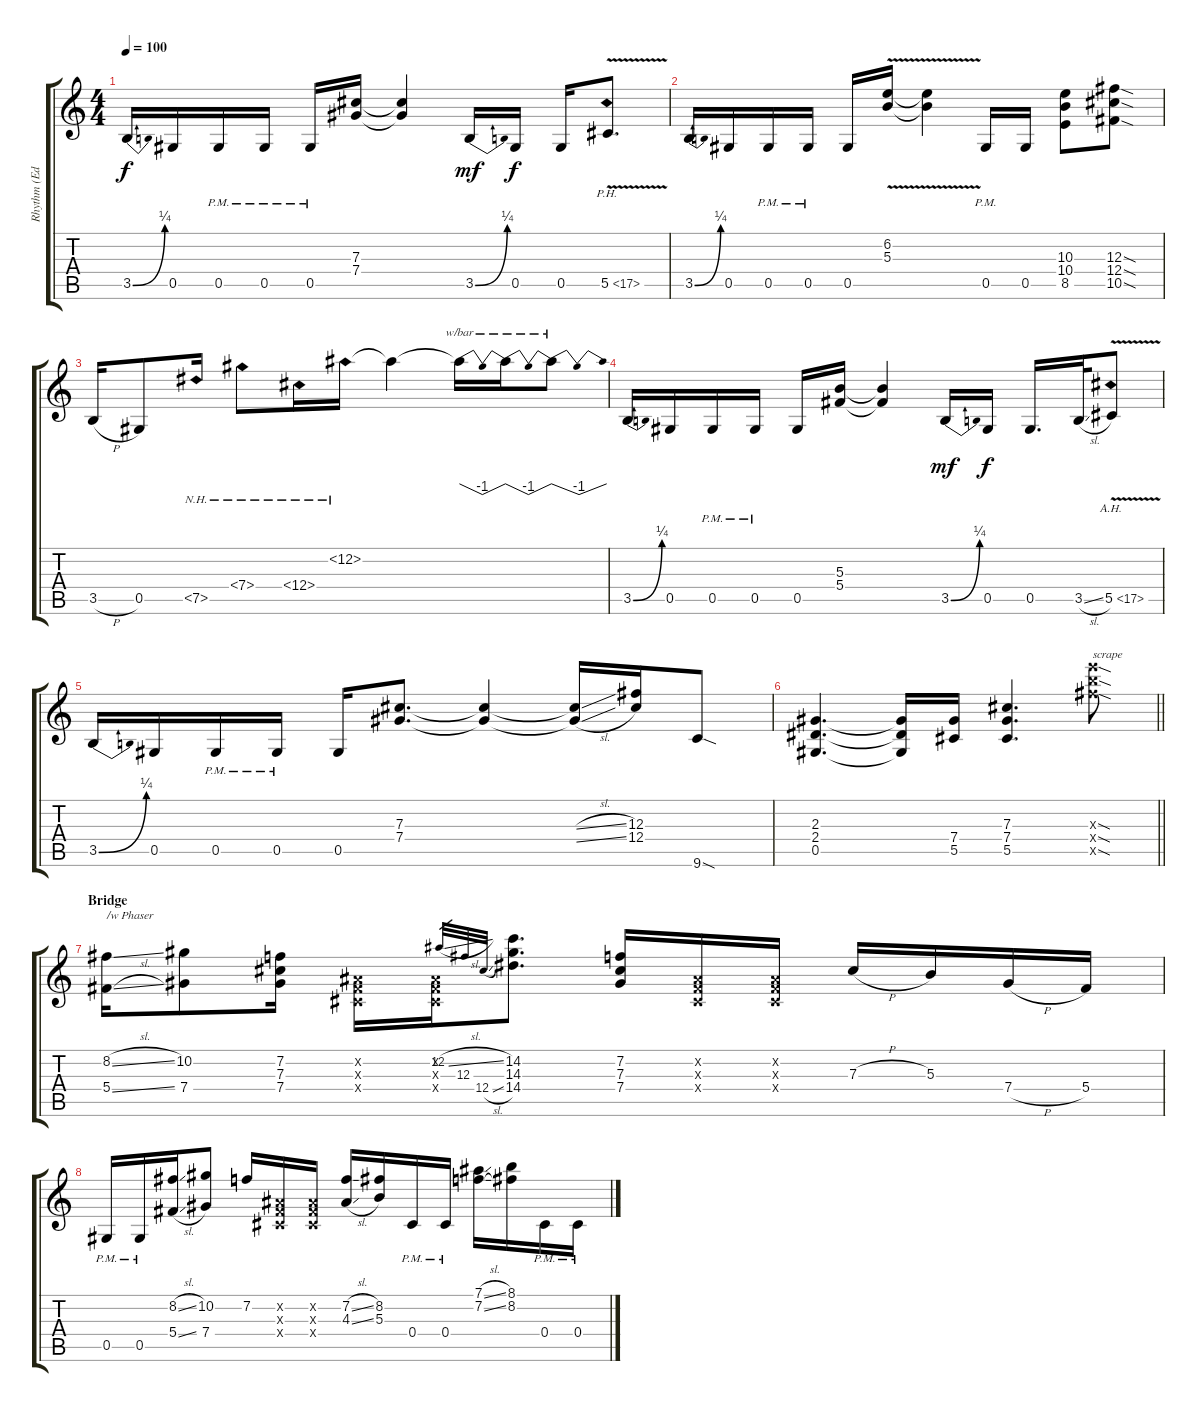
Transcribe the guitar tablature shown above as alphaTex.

\track ("Rhythm (Eddie Van Halen)" "Rhythm (Ed") {instrument distortionguitar}
\staff {score tabs}
\tuning (Eb4 Bb3 Gb3 Db3 Ab2 Eb2) {hide}
\ts (4 4)
\tempo 100
\clef g2
\ks c
3.5{be (bend 0 0 60 1)}.16{dy f} 0.5.16 0.5{pm}.16 0.5{pm}.16 0.5{pm}.16 (7.3 7.4).16 (7.3{t} 7.4{t}).4 3.5{be (bend 0 0 60 1)}.16{dy mf} 0.5.16{dy f} 0.5.16 5.5{ph 12 v}.8{d} |
3.5{be (bend 0 0 60 1)}.16 0.5.16 0.5{pm}.16 0.5{pm}.16 0.5.16 (6.2{v} 5.3{v}).16 (6.2{t} 5.3{t}).4 0.5{pm}.16 0.5.16 (10.3 10.4 8.5).8 (12.3{sod} 12.4{sod} 10.5{sod}).8 |
3.5{h}.16 0.5.8 7.5{nh}.16 7.4{nh}.8 12.4{nh}.16 12.2{nh}.16 12.2{t}.4 12.2{t}.16{tbe (dip default 0 0 30 -4 60 0)} 12.2{t}.16{tbe (dip default 0 0 30 -4 60 0)} 12.2{t}.8{tbe (dip default 0 0 30 -4 60 0)} |
3.5{be (bend 0 0 60 1)}.16 0.5.16 0.5{pm}.16 0.5{pm}.16 0.5.16 (5.3 5.4).16 (5.3{t} 5.4{t}).4 3.5{be (bend 0 0 60 1)}.16{dy mf} 0.5.16{dy f} 0.5.16{d} 3.5{sl}.32 5.5{ah 12 v}.8 |
3.5{be (bend 0 0 60 1)}.16 0.5.16 0.5{pm}.16 0.5{pm}.16 0.5.16 (7.3 7.4).8{d} (7.3{t} 7.4{t}).4 (7.3{sl t} 7.4{sl t}).16 (12.3 12.4).16 9.6{sod}.8 |
\barLineRight lightlight
(2.3 2.4 0.5).4{d} (2.3{t} 2.4{t} 0.5{t}).16 (7.4 5.5).16 (7.3 7.4 5.5).4{d} (22.3{sod x} 22.4{sod x} 22.5{sod x}).8{txt "scrape"} |
\section ("" "Bridge")
(8.2{sl} 5.4{sl}).16{txt "/w Phaser"} (10.2 7.4).8 (7.2 7.3 7.4).16 (0.2{x} 0.3{x} 0.4{x}).16 (0.2{x} 0.3{x} 0.4{x}).16 12.2{sl}.32{gr} 12.3.32{gr} 12.4{sl}.32{gr} (14.2 14.3 14.4).8{d} (7.2 7.3 7.4).16 (0.2{x} 0.3{x} 0.4{x}).16 (0.2{x} 0.3{x} 0.4{x}).16 7.3{h}.16 5.3.16 7.4{h}.16 5.4.16 |
0.5{pm}.16 0.5{pm}.16 (8.2{sl} 5.4{sl}).16 (10.2 7.4).8 7.2.16 (0.2{x} 0.3{x} 0.4{x}).16 (0.2{x} 0.3{x} 0.4{x}).16 (7.2{sl} 4.3{sl}).16 (8.2 5.3).16 0.4{pm}.16 0.4{pm}.16 (7.1{sl} 7.2{sl}).16 (8.1 8.2).16 0.4{pm}.16 0.4{pm}.16
